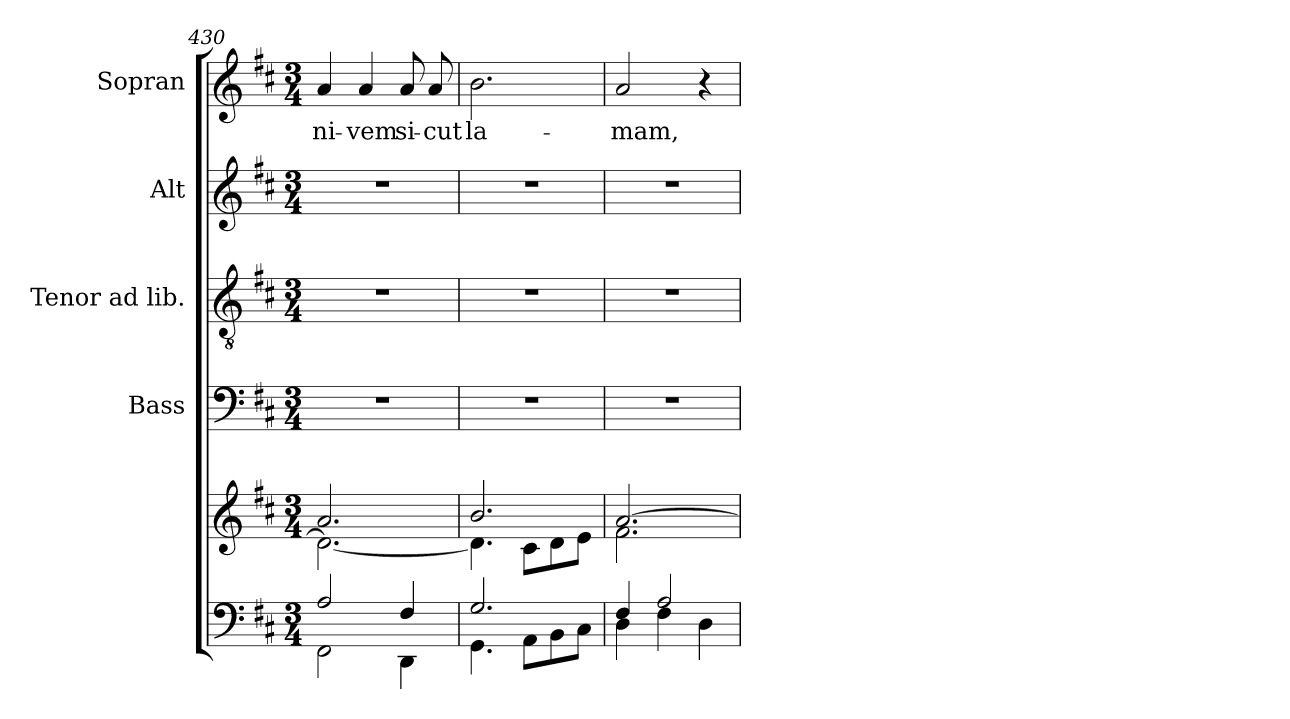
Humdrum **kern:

**kern	**kern	**kern	**kern	**kern	**kern	**text
*part5	*part5	*part4	*part3	*part2	*part1	*part1
*staff6	*staff5	*staff4	*staff3	*staff2	*staff1	*staff1
*	*	*I"Bass	*I"Tenor ad lib.	*I"Alt	*I"Sopran	*
*	*	*I'B.	*I'T.	*I'A.	*I'S.	*
*clefF4	*clefG2	*clefF4	*clefGv2	*clefG2	*clefG2	*
*k[f#c#]	*k[f#c#]	*k[f#c#]	*k[f#c#]	*k[f#c#]	*k[f#c#]	*
*D:	*D:	*D:	*D:	*D:	*D:	*
*M3/4	*M3/4	*M3/4	*M3/4	*M3/4	*M3/4	*
=430	=430	=430	=430	=430	=430	=430
*^	*^	*	*	*	*	*
!	!	!	!	!	!	!	!	!LO:LY:b
2A/	2FF#\	2.a/	2.d\_	2.r	2.r	2.r	4a/	ni-
!	!	!	!	!	!	!	!	!LO:LY:b
.	.	.	.	.	.	.	4a/	-vem
!	!	!	!	!	!	!	!	!LO:LY:b
4F#/	4DD\	.	.	.	.	.	8a/	si-
!	!	!	!	!	!	!	!	!LO:LY:b
.	.	.	.	.	.	.	8a/	-cut
!!LO:LB:g=z
=431	=431	=431	=431	=431	=431	=431	=431	=431
!	!	!	!	!	!	!	!	!LO:LY:b
2.G/	4.GG\	2.b/	4.d\]	2.r	2.r	2.r	2.b\	la-
.	8AA\L	.	8c#\L	.	.	.	.	.
.	8BB\	.	8d\	.	.	.	.	.
.	8C#\J	.	8e\J	.	.	.	.	.
=432	=432	=432	=432	=432	=432	=432	=432	=432
!	!	!	!	!	!	!	!	!LO:LY:b
4F#/	4D\	[>2.a/	2.f#\	2.r	2.r	2.r	2a/	-mam,
2A/	4F#\	.	.	.	.	.	.	.
.	4D\	.	.	.	.	.	4r	.
*v	*v	*	*	*	*	*	*	*
*	*v	*v	*	*	*	*	*
=	=	=	=	=	=	=
*-	*-	*-	*-	*-	*-	*-
